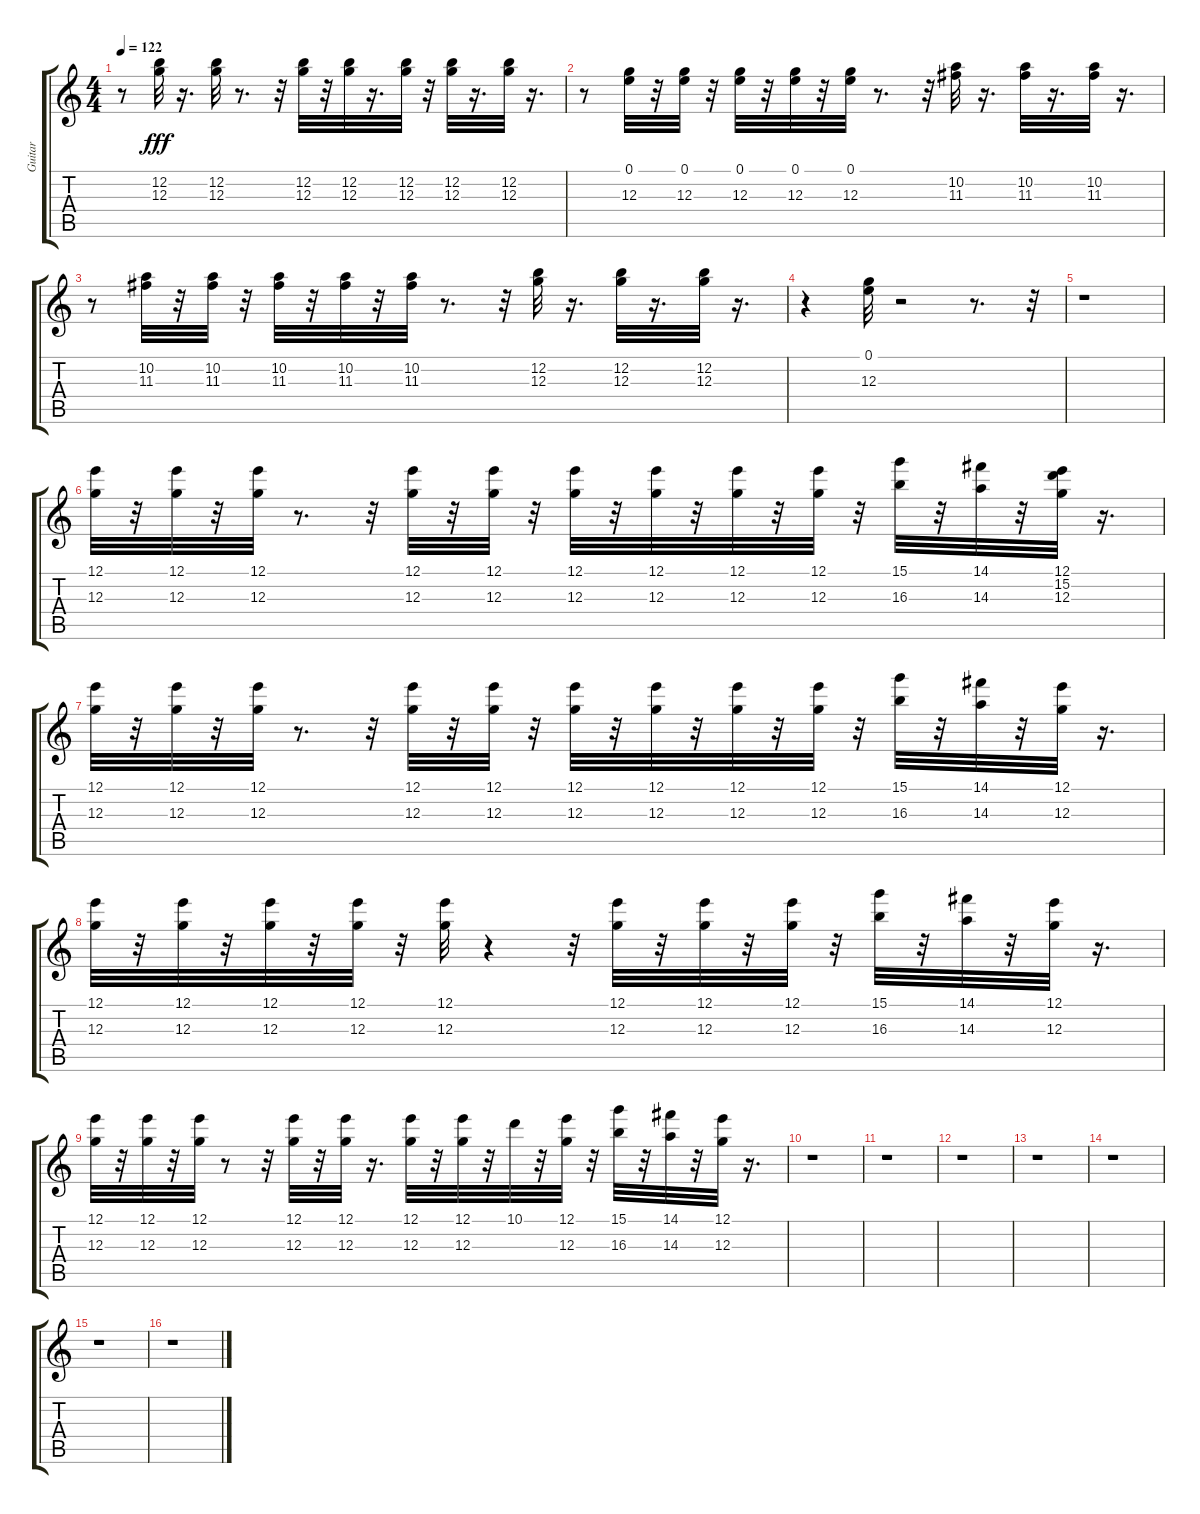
\track ("Guitar" "Guitar") {instrument electricguitarmuted}
\staff {score tabs}
\tuning (E4 B3 G3 D3 A2 E2) {hide}
\ts (4 4)
\tempo 122
\clef g2
\ks c
r.8{dy fff} (12.2 12.3).32 r.16{d} (12.2 12.3).32 r.8{d} r.32 (12.2 12.3).32 r.32 (12.2 12.3).32 r.16{d} (12.2 12.3).32 r.32 (12.2 12.3).32 r.16{d} (12.2 12.3).32 r.16{d} |
r.8 (0.1 12.3).32 r.32 (0.1 12.3).32 r.32 (0.1 12.3).32 r.32 (0.1 12.3).32 r.32 (0.1 12.3).32 r.8{d} r.32 (10.2 11.3).32 r.16{d} (10.2 11.3).32 r.16{d} (10.2 11.3).32 r.16{d} |
r.8 (10.2 11.3).32 r.32 (10.2 11.3).32 r.32 (10.2 11.3).32 r.32 (10.2 11.3).32 r.32 (10.2 11.3).32 r.8{d} r.32 (12.2 12.3).32 r.16{d} (12.2 12.3).32 r.16{d} (12.2 12.3).32 r.16{d} |
r.4 (0.1 12.3).32 r.2 r.8{d} r.32 |
r.1 |
(12.1 12.3).32 r.32 (12.1 12.3).32 r.32 (12.1 12.3).32 r.8{d} r.32 (12.1 12.3).32 r.32 (12.1 12.3).32 r.32 (12.1 12.3).32 r.32 (12.1 12.3).32 r.32 (12.1 12.3).32 r.32 (12.1 12.3).32 r.32 (15.1 16.3).32 r.32 (14.1 14.3).32 r.32 (12.1 15.2 12.3).32 r.16{d} |
(12.1 12.3).32 r.32 (12.1 12.3).32 r.32 (12.1 12.3).32 r.8{d} r.32 (12.1 12.3).32 r.32 (12.1 12.3).32 r.32 (12.1 12.3).32 r.32 (12.1 12.3).32 r.32 (12.1 12.3).32 r.32 (12.1 12.3).32 r.32 (15.1 16.3).32 r.32 (14.1 14.3).32 r.32 (12.1 12.3).32 r.16{d} |
(12.1 12.3).32 r.32 (12.1 12.3).32 r.32 (12.1 12.3).32 r.32 (12.1 12.3).32 r.32 (12.1 12.3).32 r.4 r.32 (12.1 12.3).32 r.32 (12.1 12.3).32 r.32 (12.1 12.3).32 r.32 (15.1 16.3).32 r.32 (14.1 14.3).32 r.32 (12.1 12.3).32 r.16{d} |
(12.1 12.3).32 r.32 (12.1 12.3).32 r.32 (12.1 12.3).32 r.8 r.32 (12.1 12.3).32 r.32 (12.1 12.3).32 r.16{d} (12.1 12.3).32 r.32 (12.1 12.3).32 r.32 10.1.32 r.32 (12.1 12.3).32 r.32 (15.1 16.3).32 r.32 (14.1 14.3).32 r.32 (12.1 12.3).32 r.16{d} |
r.1 |
r.1 |
r.1 |
r.1 |
r.1 |
r.1 |
r.1
